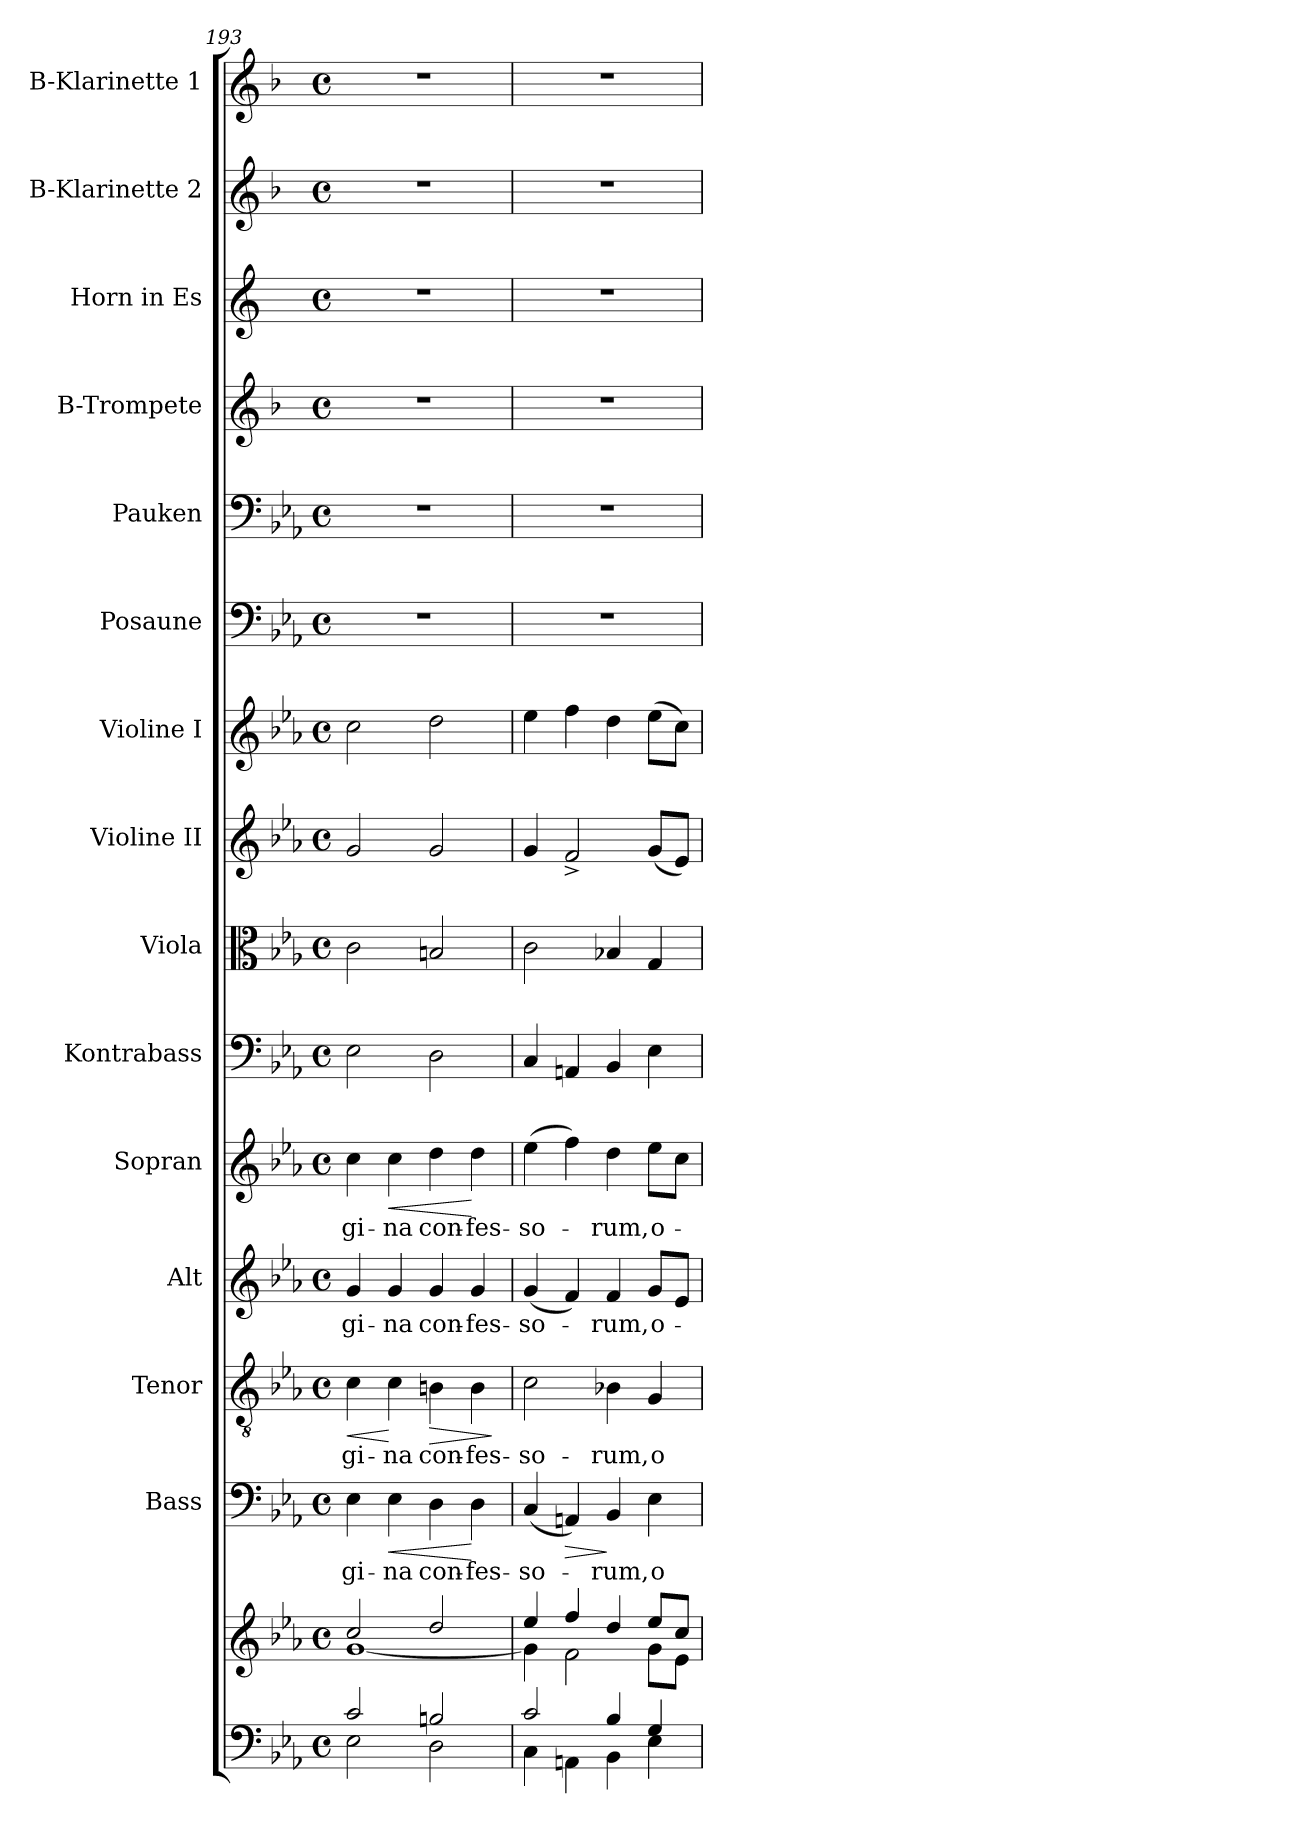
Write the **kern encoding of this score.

**kern	**kern	**kern	**text	**dynam	**kern	**text	**dynam	**kern	**text	**kern	**text	**dynam	**kern	**kern	**kern	**kern	**kern	**kern	**kern	**kern	**kern	**kern
*part15	*part15	*part14	*part14	*part14	*part13	*part13	*part13	*part12	*part12	*part11	*part11	*part11	*part10	*part9	*part8	*part7	*part6	*part5	*part4	*part3	*part2	*part1
*staff16	*staff15	*staff14	*staff14	*staff14	*staff13	*staff13	*staff13	*staff12	*staff12	*staff11	*staff11	*staff11	*staff10	*staff9	*staff8	*staff7	*staff6	*staff5	*staff4	*staff3	*staff2	*staff1
*	*	*I"Bass	*	*	*I"Tenor	*	*	*I"Alt	*	*I"Sopran	*	*	*I"Kontrabass	*I"Viola	*I"Violine II	*I"Violine I	*I"Posaune	*I"Pauken	*I"B-Trompete	*I"Horn in Es	*I"B-Klarinette 2	*I"B-Klarinette 1
*	*	*I'B.	*	*	*I'T.	*	*	*I'A.	*	*I'S.	*	*	*I'Kb.	*I'Vla.	*I'Vl. II	*I'Vl. I	*I'Pos.	*I'Pk.	*I'B Trp.	*	*I'B Kl. 2	*I'B Kl. 1
!!LO:PB:g=z
*clefF4	*clefG2	*clefF4	*	*	*clefGv2	*	*	*clefG2	*	*clefG2	*	*	*clefF4	*clefC3	*clefG2	*clefG2	*clefF4	*clefF4	*clefG2	*clefG2	*clefG2	*clefG2
*	*	*	*	*	*	*	*	*	*	*	*	*	*ITrd7c12	*	*	*	*	*	*ITrd1c2	*ITrd5c9	*ITrd1c2	*ITrd1c2
*k[b-e-a-]	*k[b-e-a-]	*k[b-e-a-]	*	*	*k[b-e-a-]	*	*	*k[b-e-a-]	*	*k[b-e-a-]	*	*	*k[b-e-a-]	*k[b-e-a-]	*k[b-e-a-]	*k[b-e-a-]	*k[b-e-a-]	*k[b-e-a-]	*k[b-e-a-]	*k[b-e-a-]	*k[b-e-a-]	*k[b-e-a-]
*E-:	*E-:	*E-:	*	*	*E-:	*	*	*E-:	*	*E-:	*	*	*E-:	*E-:	*E-:	*E-:	*E-:	*E-:	*E-:	*E-:	*E-:	*E-:
*M4/4	*M4/4	*M4/4	*	*	*M4/4	*	*	*M4/4	*	*M4/4	*	*	*M4/4	*M4/4	*M4/4	*M4/4	*M4/4	*M4/4	*M4/4	*M4/4	*M4/4	*M4/4
*met(c)	*met(c)	*met(c)	*	*	*met(c)	*	*	*met(c)	*	*met(c)	*	*	*met(c)	*met(c)	*met(c)	*met(c)	*met(c)	*met(c)	*met(c)	*met(c)	*met(c)	*met(c)
=193	=193	=193	=193	=193	=193	=193	=193	=193	=193	=193	=193	=193	=193	=193	=193	=193	=193	=193	=193	=193	=193	=193
*^	*^	*	*	*	*	*	*	*	*	*	*	*	*	*	*	*	*	*	*	*	*	*
!	!	!	!	!	!LO:LY:b	!	!	!LO:LY:b	!LO:HP:b	!	!LO:LY:b	!	!LO:LY:b	!	!	!	!	!	!	!	!	!	!	!
2c/	2E-\	2cc/	[<1g	4E-\	-gi-	.	4c\	-gi-	<	4g/	-gi-	4cc\	-gi-	.	2EE-\	2c\	2g/	2cc\	1r	1r	1r	1r	1r	1r
!	!	!	!	!	!LO:LY:b	!LO:HP:b	!	!LO:LY:b	!	!	!LO:LY:b	!	!LO:LY:b	!LO:HP:b	!	!	!	!	!	!	!	!	!	!
.	.	.	.	4E-\	-na	<	4c\	-na	[	4g/	-na	4cc\	-na	<	.	.	.	.	.	.	.	.	.	.
!	!	!	!	!	!LO:LY:b	!	!	!LO:LY:b	!LO:HP:b	!	!LO:LY:b	!	!LO:LY:b	!	!	!	!	!	!	!	!	!	!	!
2Bn/	2D\	2dd/	.	4D\	con-	.	4Bn\	con-	>	4g/	con-	4dd\	con-	.	2DD\	2Bn/	2g/	2dd\	.	.	.	.	.	.
!	!	!	!	!	!LO:LY:b	!	!	!LO:LY:b	!	!	!LO:LY:b	!	!LO:LY:b	!	!	!	!	!	!	!	!	!	!	!
.	.	.	.	4D\	-fes-	[	4B\	-fes-	.	4g/	-fes-	4dd\	-fes-	[	.	.	.	.	.	.	.	.	.	.
*v	*v	*	*	*	*	*	*	*	*	*	*	*	*	*	*	*	*	*	*	*	*	*	*	*
*	*v	*v	*	*	*	*	*	*	*	*	*	*	*	*	*	*	*	*	*	*	*	*	*
.	.	.	.	.	.	.	]	.	.	.	.	.	.	.	.	.	.	.	.	.	.	.
=194	=194	=194	=194	=194	=194	=194	=194	=194	=194	=194	=194	=194	=194	=194	=194	=194	=194	=194	=194	=194	=194	=194
*^	*^	*	*	*	*	*	*	*	*	*	*	*	*	*	*	*	*	*	*	*	*	*
!	!	!	!	!	!LO:LY:b	!	!	!LO:LY:b	!	!	!LO:LY:b	!	!LO:LY:b	!	!	!	!	!	!	!	!	!	!	!
2c/	4C\	4ee-/	4g\]	(<4C/	-so-	.	2c\	-so-	.	(<4g/	-so-	(>4ee-\	-so-	.	4CC/	2c\	4g/	4ee-\	1r	1r	1r	1r	1r	1r
!	!	!	!	!	!	!LO:HP:b	!	!	!	!	!	!	!	!	!	!	!	!	!	!	!	!	!	!
.	4AAn\	4ff/	2f\	4AAn/)	.	>	.	.	.	4f/)	.	4ff\)	.	.	4AAAn/	.	2f^</	4ff\	.	.	.	.	.	.
!	!	!	!	!	!LO:LY:b	!	!	!LO:LY:b	!	!	!LO:LY:b	!	!LO:LY:b	!	!	!	!	!	!	!	!	!	!	!
4B-/	4BB-\	4dd/	.	4BB-/	-rum,	]	4B-X\	-rum,	.	4f/	-rum,	4dd\	-rum,	.	4BBB-/	4B-X/	.	4dd\	.	.	.	.	.	.
!	!	!	!	!	!LO:LY:b	!	!	!LO:LY:b	!	!	!LO:LY:b	!	!LO:LY:b	!	!	!	!	!	!	!	!	!	!	!
4G/	4E-\	8ee-/L	8g\L	4E-\	o-	.	4G/	o-	.	8g/L	o-	8ee-\L	o-	.	4EE-\	4G/	(<8g/L	(>8ee-\L	.	.	.	.	.	.
.	.	8cc/J	8e-\J	.	.	.	.	.	.	8e-/J	.	8cc\J	.	.	.	.	8e-/J)	8cc\J)	.	.	.	.	.	.
*v	*v	*	*	*	*	*	*	*	*	*	*	*	*	*	*	*	*	*	*	*	*	*	*	*
*	*v	*v	*	*	*	*	*	*	*	*	*	*	*	*	*	*	*	*	*	*	*	*	*
=	=	=	=	=	=	=	=	=	=	=	=	=	=	=	=	=	=	=	=	=	=	=
*-	*-	*-	*-	*-	*-	*-	*-	*-	*-	*-	*-	*-	*-	*-	*-	*-	*-	*-	*-	*-	*-	*-
